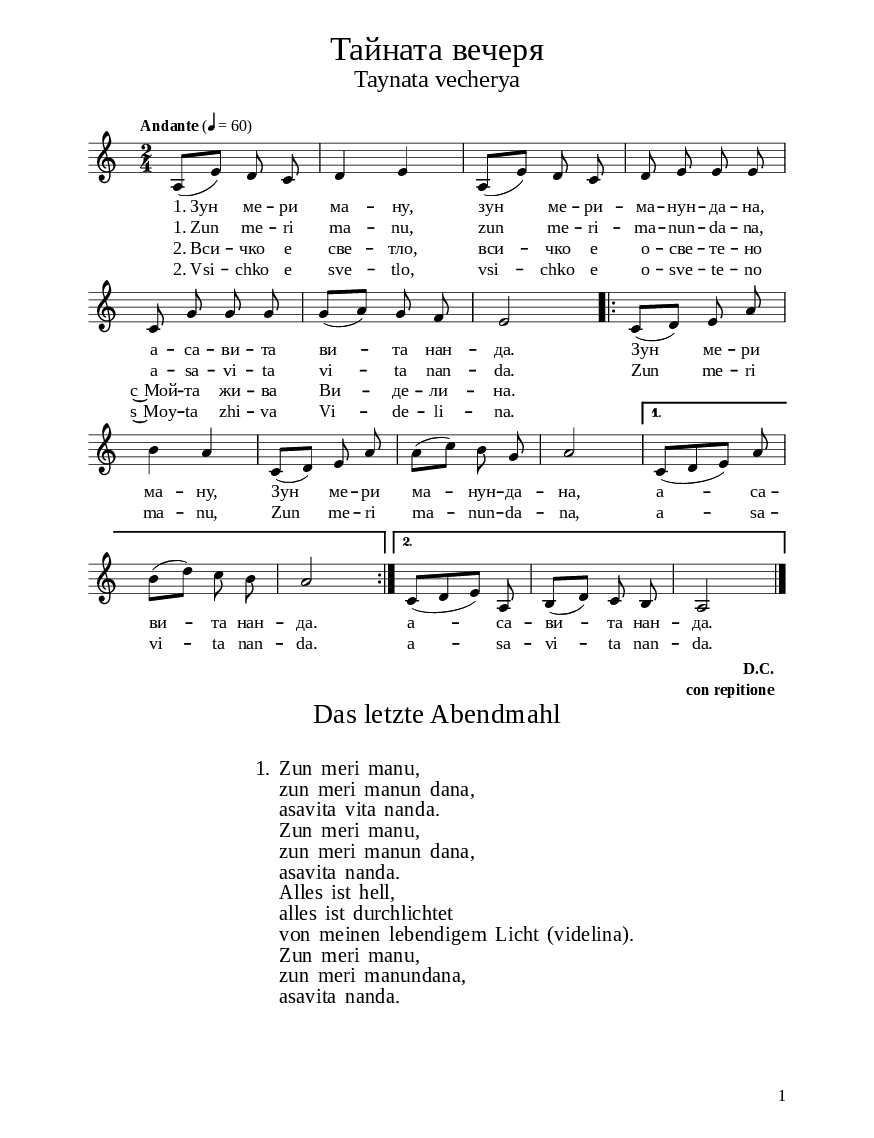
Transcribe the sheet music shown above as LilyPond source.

\version "2.24.0"

% include paper part and global functions
\include "include/globals.ily"

\bookpart {
  \include "include/bookpart-paper.ily"
  \score {
    \include "include/score-layout.ily"

    \new Voice \absolute  {
      \clef treble
      \key a \minor
      \time 2/4
      \tempoFunc "Andante" 4 "60"
      \autoBeamOff

      a8 ([ e'8 ]) d'8 c'8 | d'4 e'4 | a8 ([ e'8 ])  d'8 c'8 | d'8 e'8 e'8 e'8 \break |
      c'8 g'8 g'8 g'8 | g'8 ([a'8]) g'8 f'8 | e'2 \repeat volta 2 {
        c'8 ([ d'8 ]) e'8 a'8 |\break
        b'4 a'4 | c'8 ([ d'8 ]) e'8 a'8 | a'8 ([ c''8 ]) b'8 g'8 | a'2 |
      } \alternative {
        {
          c'8 ([ d' e' ]) a'  | \break
          b'8 ([ d''8 ]) c''8 b'8 | a'2 |
        } {  c'8 ([ d'8 e'8 ]) a8 | b8 ([ d'8 ]) c'8 b8 | a2 | \bar "|." \break }
      }
    }

    \addlyrics {
      "1. Зун" ме -- ри ма -- ну, зун ме -- ри -- ма -- нун -- да -- на,
      а -- са -- ви -- та ви -- та нан -- да. Зун ме -- ри
      ма -- ну, Зун ме -- ри ма -- нун -- да -- на, а -- са --
      ви -- та  нан -- да.  а -- са -- ви -- та  нан -- да.
    }

    \addlyrics {
      "1. Zun" me -- ri ma -- nu, zun me -- ri -- ma -- nun -- da -- na,
      a -- sa -- vi -- ta vi -- ta nan -- da. Zun me -- ri
      ma -- nu, Zun me -- ri ma -- nun -- da -- na, a -- sa --
      vi -- ta  nan -- da.  a -- sa -- vi -- ta  nan -- da.
    }

    \addlyrics {
      "2. Вси" -- чко е све -- тло, вси -- чко е о -- све -- те -- но
      с~Мой -- та жи -- ва Ви -- де -- ли -- на.
    }

    \addlyrics {
      "2. Vsi" -- chko e sve -- tlo, vsi -- chko e o -- sve -- te -- no
      s~Moy -- ta zhi -- va Vi -- de -- li -- na.
    }

    \header {
      title = \titleFunc "Тайната вечеря" "Taynata vecherya"
    }

    \midi{}

  } % score
  \markup \dc-two "D.C." "con repitione"


  % include foreign translation(s) of the song
  \version "2.22.1"

\markup \fill-line { \fontsize #deTitleFontSize "Das letzte Abendmahl" }
\markup \null
\markup \null
\markup \fontsize #deCoupletFontSize {
  \hspace #16
  \override #`(baseline-skip . ,deCoupletBaselineSkip)

  \column {
     \line { " " }
      \line { 1.  Zun meri manu, }
      \line {   "   " zun meri manun dana, }
      \line {   "   " asavita vita nanda. }
      \line {   "   " Zun meri manu, }
      \line {   "   " zun meri manun dana, }

\line {   "   " asavita nanda. }

\line {   "   " Alles ist hell, }

\line {   "   " alles ist durchlichtet }

\line {   "   " von meinen lebendigem Licht (videlina). }

\line {   "   " Zun meri manu, }

\line {   "   " zun meri manundana, }

\line {   "   " asavita nanda. }
    }
}


} % bookpart
